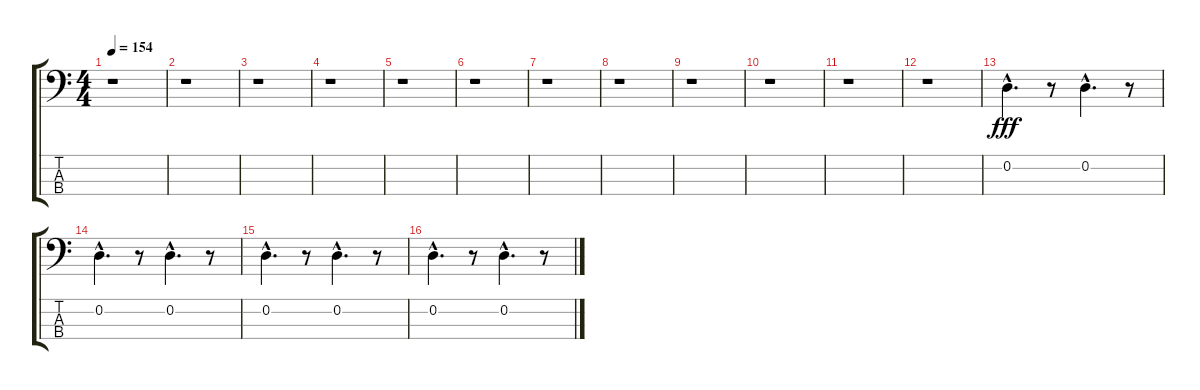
\track "" {instrument electricbasspick}
\staff {score tabs}
\tuning (G2 D2 A1 E1) {hide}
\ts (4 4)
\tempo 154
\clef f4
\ks c
r.1{dy fff instrument electricbasspick} |
r.1 |
r.1 |
r.1 |
r.1 |
r.1 |
r.1 |
r.1 |
r.1 |
r.1 |
r.1 |
r.1 |
0.2{hac}.4{d} r.8 0.2{hac}.4{d} r.8 |
0.2{hac}.4{d} r.8 0.2{hac}.4{d} r.8 |
0.2{hac}.4{d} r.8 0.2{hac}.4{d} r.8 |
0.2{hac}.4{d} r.8 0.2{hac}.4{d} r.8
